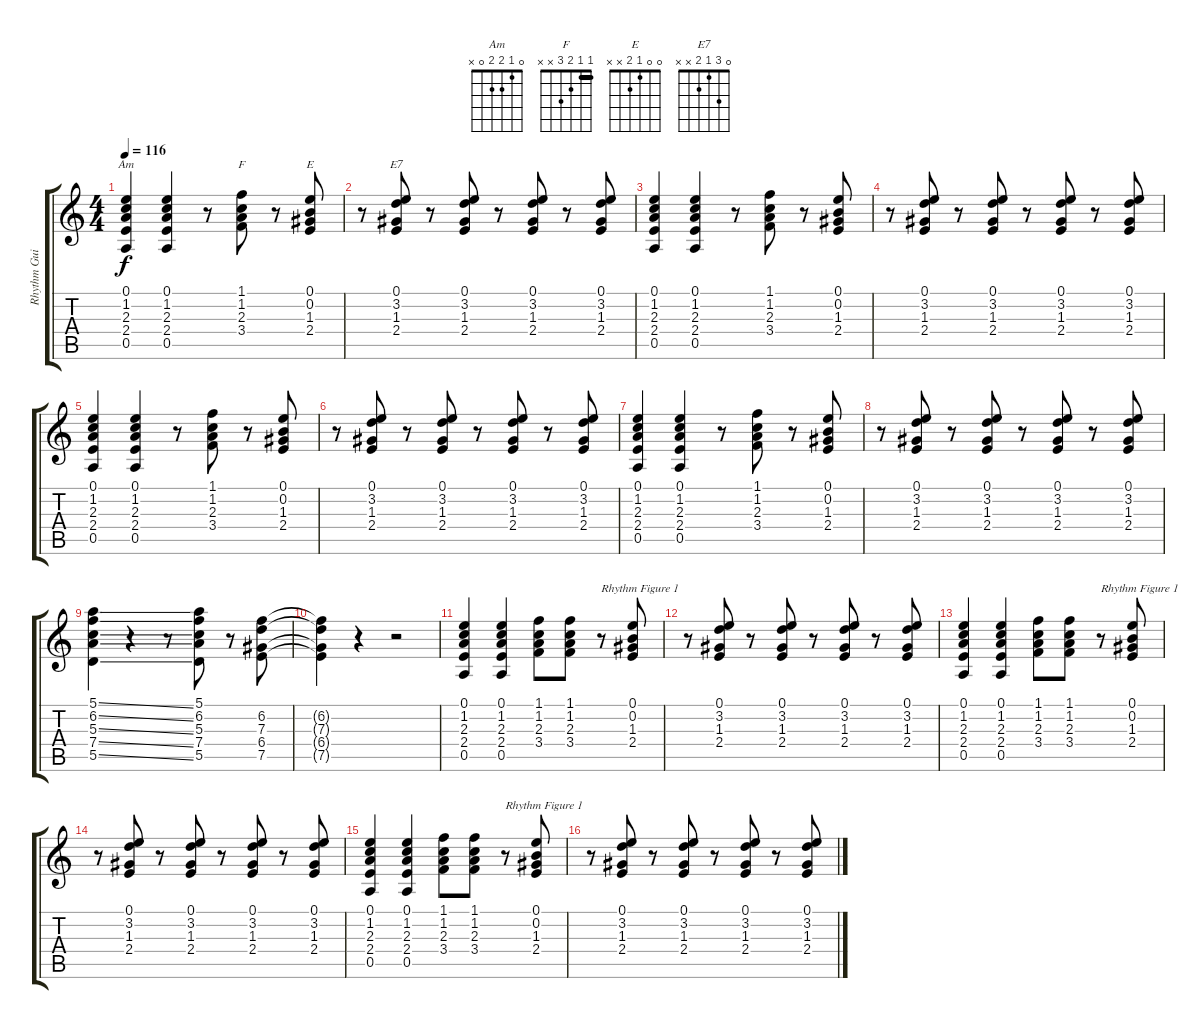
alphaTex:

\track ("Rhythm Guitar 2" "Rhythm Gui") {instrument acousticguitarsteel}
\staff {score tabs}
\tuning (E4 B3 G3 D3 A2 E2) {hide}
\chord ("Am" 0 1 2 2 0 x)
\chord ("F" 1 1 2 3 x x) {barre 1}
\chord ("E" 0 0 1 2 x x)
\chord ("E7" 0 3 1 2 x x)
\ts (4 4)
\tempo 116
\clef g2
\ks c
(0.1 1.2 2.3 2.4 0.5).4{ch "Am" dy f} (0.1 1.2 2.3 2.4 0.5).4 r.8 (1.1 1.2 2.3 3.4).8{ch "F"} r.8 (0.1 0.2 1.3 2.4).8{ch "E"} |
r.8 (0.1 3.2 1.3 2.4).8{ch "E7"} r.8 (0.1 3.2 1.3 2.4).8 r.8 (0.1 3.2 1.3 2.4).8 r.8 (0.1 3.2 1.3 2.4).8 |
(0.1 1.2 2.3 2.4 0.5).4 (0.1 1.2 2.3 2.4 0.5).4 r.8 (1.1 1.2 2.3 3.4).8 r.8 (0.1 0.2 1.3 2.4).8 |
r.8 (0.1 3.2 1.3 2.4).8 r.8 (0.1 3.2 1.3 2.4).8 r.8 (0.1 3.2 1.3 2.4).8 r.8 (0.1 3.2 1.3 2.4).8 |
(0.1 1.2 2.3 2.4 0.5).4 (0.1 1.2 2.3 2.4 0.5).4 r.8 (1.1 1.2 2.3 3.4).8 r.8 (0.1 0.2 1.3 2.4).8 |
r.8 (0.1 3.2 1.3 2.4).8 r.8 (0.1 3.2 1.3 2.4).8 r.8 (0.1 3.2 1.3 2.4).8 r.8 (0.1 3.2 1.3 2.4).8 |
(0.1 1.2 2.3 2.4 0.5).4 (0.1 1.2 2.3 2.4 0.5).4 r.8 (1.1 1.2 2.3 3.4).8 r.8 (0.1 0.2 1.3 2.4).8 |
r.8 (0.1 3.2 1.3 2.4).8 r.8 (0.1 3.2 1.3 2.4).8 r.8 (0.1 3.2 1.3 2.4).8 r.8 (0.1 3.2 1.3 2.4).8 |
(5.1{ss} 6.2{ss} 5.3{ss} 7.4{ss} 5.5{ss}).4 r.4 r.8 (5.1 6.2 5.3 7.4 5.5).8 r.8 (6.2 7.3 6.4 7.5).8 |
(6.2{t} 7.3{t} 6.4{t} 7.5{t}).4 r.4 r.2 |
(0.1 1.2 2.3 2.4 0.5).4 (0.1 1.2 2.3 2.4 0.5).4 (1.1 1.2 2.3 3.4).8 (1.1 1.2 2.3 3.4).8 r.8{txt "Rhythm Figure 1"} (0.1 0.2 1.3 2.4).8 |
r.8 (0.1 3.2 1.3 2.4).8 r.8 (0.1 3.2 1.3 2.4).8 r.8 (0.1 3.2 1.3 2.4).8 r.8 (0.1 3.2 1.3 2.4).8 |
(0.1 1.2 2.3 2.4 0.5).4 (0.1 1.2 2.3 2.4 0.5).4 (1.1 1.2 2.3 3.4).8 (1.1 1.2 2.3 3.4).8 r.8{txt "Rhythm Figure 1"} (0.1 0.2 1.3 2.4).8 |
r.8 (0.1 3.2 1.3 2.4).8 r.8 (0.1 3.2 1.3 2.4).8 r.8 (0.1 3.2 1.3 2.4).8 r.8 (0.1 3.2 1.3 2.4).8 |
(0.1 1.2 2.3 2.4 0.5).4 (0.1 1.2 2.3 2.4 0.5).4 (1.1 1.2 2.3 3.4).8 (1.1 1.2 2.3 3.4).8 r.8{txt "Rhythm Figure 1"} (0.1 0.2 1.3 2.4).8 |
r.8 (0.1 3.2 1.3 2.4).8 r.8 (0.1 3.2 1.3 2.4).8 r.8 (0.1 3.2 1.3 2.4).8 r.8 (0.1 3.2 1.3 2.4).8
